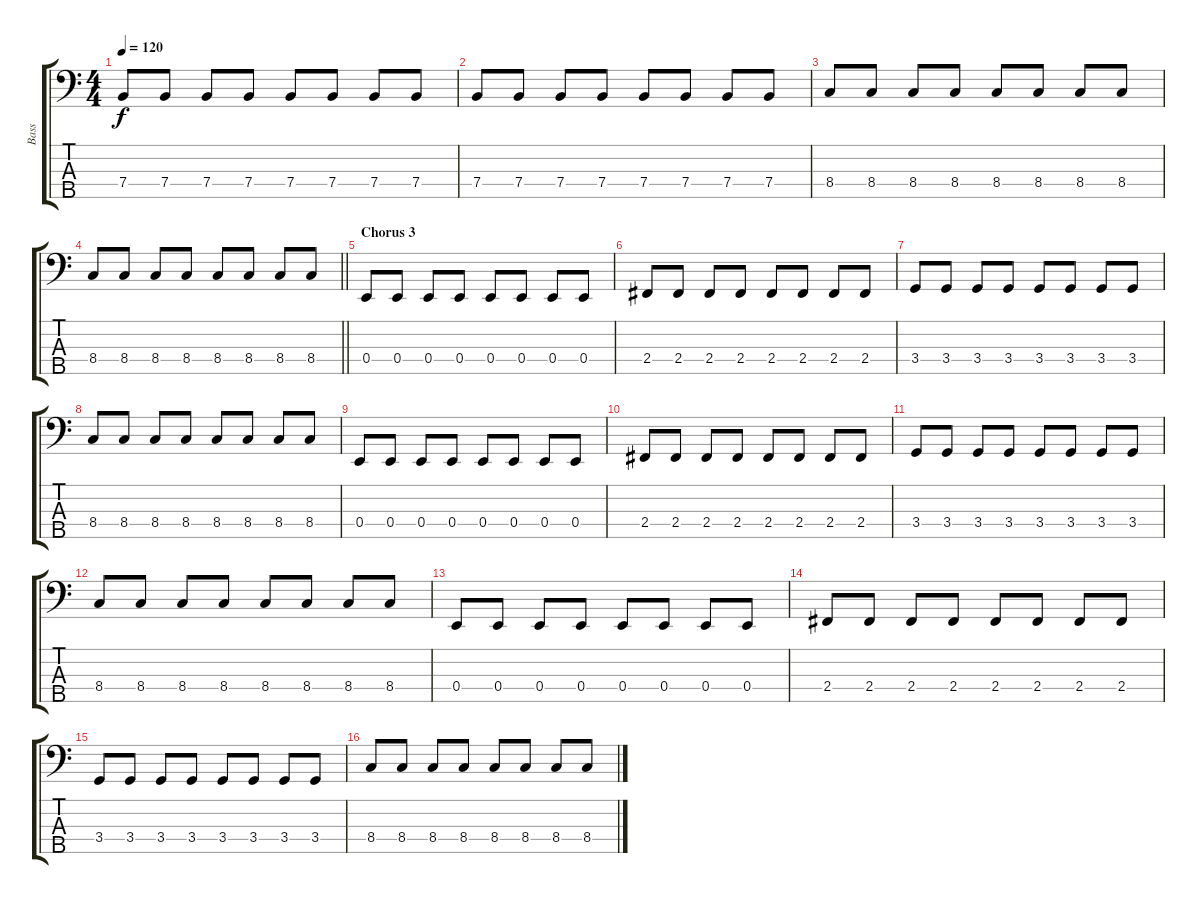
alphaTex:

\track ("Bass " "Bass ") {instrument electricbassfinger}
\staff {score tabs}
\tuning (G2 D2 A1 E1 B0) {hide}
\ts (4 4)
\tempo 120
\clef f4
\ks c
7.4.8{dy f} 7.4.8 7.4.8 7.4.8 7.4.8 7.4.8 7.4.8 7.4.8 |
7.4.8 7.4.8 7.4.8 7.4.8 7.4.8 7.4.8 7.4.8 7.4.8 |
8.4.8 8.4.8 8.4.8 8.4.8 8.4.8 8.4.8 8.4.8 8.4.8 |
\barLineRight lightlight
8.4.8 8.4.8 8.4.8 8.4.8 8.4.8 8.4.8 8.4.8 8.4.8 |
\section ("" "Chorus 3")
0.4.8 0.4.8 0.4.8 0.4.8 0.4.8 0.4.8 0.4.8 0.4.8 |
2.4.8 2.4.8 2.4.8 2.4.8 2.4.8 2.4.8 2.4.8 2.4.8 |
3.4.8 3.4.8 3.4.8 3.4.8 3.4.8 3.4.8 3.4.8 3.4.8 |
8.4.8 8.4.8 8.4.8 8.4.8 8.4.8 8.4.8 8.4.8 8.4.8 |
0.4.8 0.4.8 0.4.8 0.4.8 0.4.8 0.4.8 0.4.8 0.4.8 |
2.4.8 2.4.8 2.4.8 2.4.8 2.4.8 2.4.8 2.4.8 2.4.8 |
3.4.8 3.4.8 3.4.8 3.4.8 3.4.8 3.4.8 3.4.8 3.4.8 |
8.4.8 8.4.8 8.4.8 8.4.8 8.4.8 8.4.8 8.4.8 8.4.8 |
0.4.8 0.4.8 0.4.8 0.4.8 0.4.8 0.4.8 0.4.8 0.4.8 |
2.4.8 2.4.8 2.4.8 2.4.8 2.4.8 2.4.8 2.4.8 2.4.8 |
3.4.8 3.4.8 3.4.8 3.4.8 3.4.8 3.4.8 3.4.8 3.4.8 |
8.4.8 8.4.8 8.4.8 8.4.8 8.4.8 8.4.8 8.4.8 8.4.8
